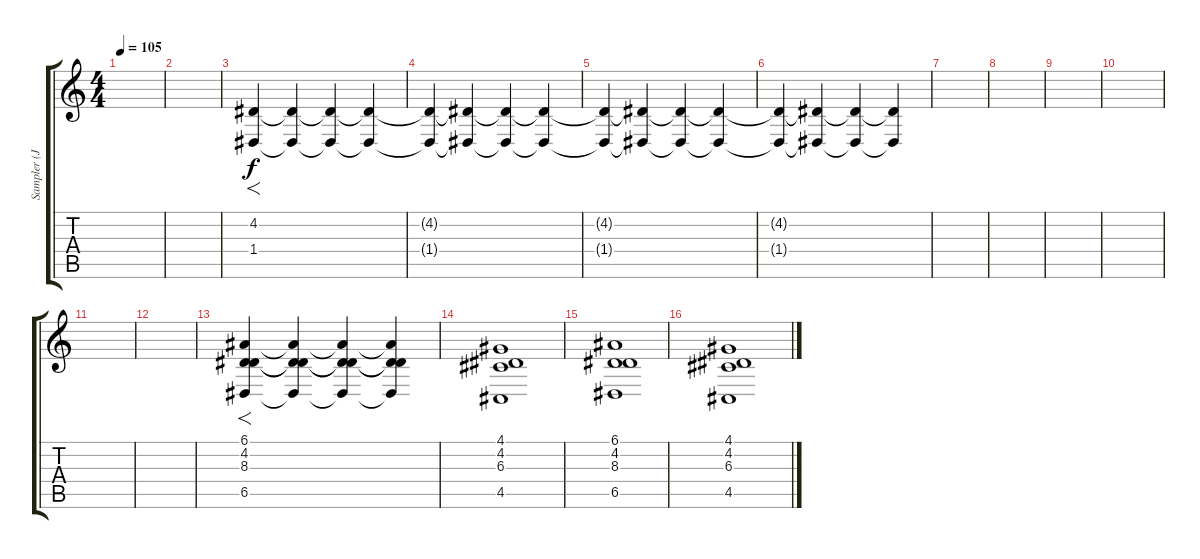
\track ("Sampler (Joseph Hahn)" "Sampler (J") {instrument pad2warm}
\staff {score tabs}
\tuning (E4 B3 G3 D3 A2 E2) {hide}
\ts (4 4)
\tempo 105
\clef g2
\ks c
|
|
(4.2 1.4).4{f} (4.2{t} 1.4{t}).4 (4.2{t} 1.4{t}).4 (4.2{t} 1.4{t}).4 |
(4.2{t} 1.4{t}).4 (4.2{t} 1.4{t}).4 (4.2{t} 1.4{t}).4 (4.2{t} 1.4{t}).4 |
(4.2{t} 1.4{t}).4 (4.2{t} 1.4{t}).4 (4.2{t} 1.4{t}).4{volume 8} (4.2{t} 1.4{t}).4{volume 7} |
(4.2{t} 1.4{t}).4{volume 5} (4.2{t} 1.4{t}).4{volume 4} (4.2{t} 1.4{t}).4 (4.2{t} 1.4{t}).4 |
|
|
|
|
|
|
(6.1 4.2 8.3 6.5).4{f volume 10} (6.1{t} 4.2{t} 8.3{t} 6.5{t}).4 (6.1{t} 4.2{t} 8.3{t} 6.5{t}).4 (6.1{t} 4.2{t} 8.3{t} 6.5{t}).4 |
(4.1 4.2 6.3 4.5).1 |
(6.1 4.2 8.3 6.5).1 |
(4.1 4.2 6.3 4.5).1
